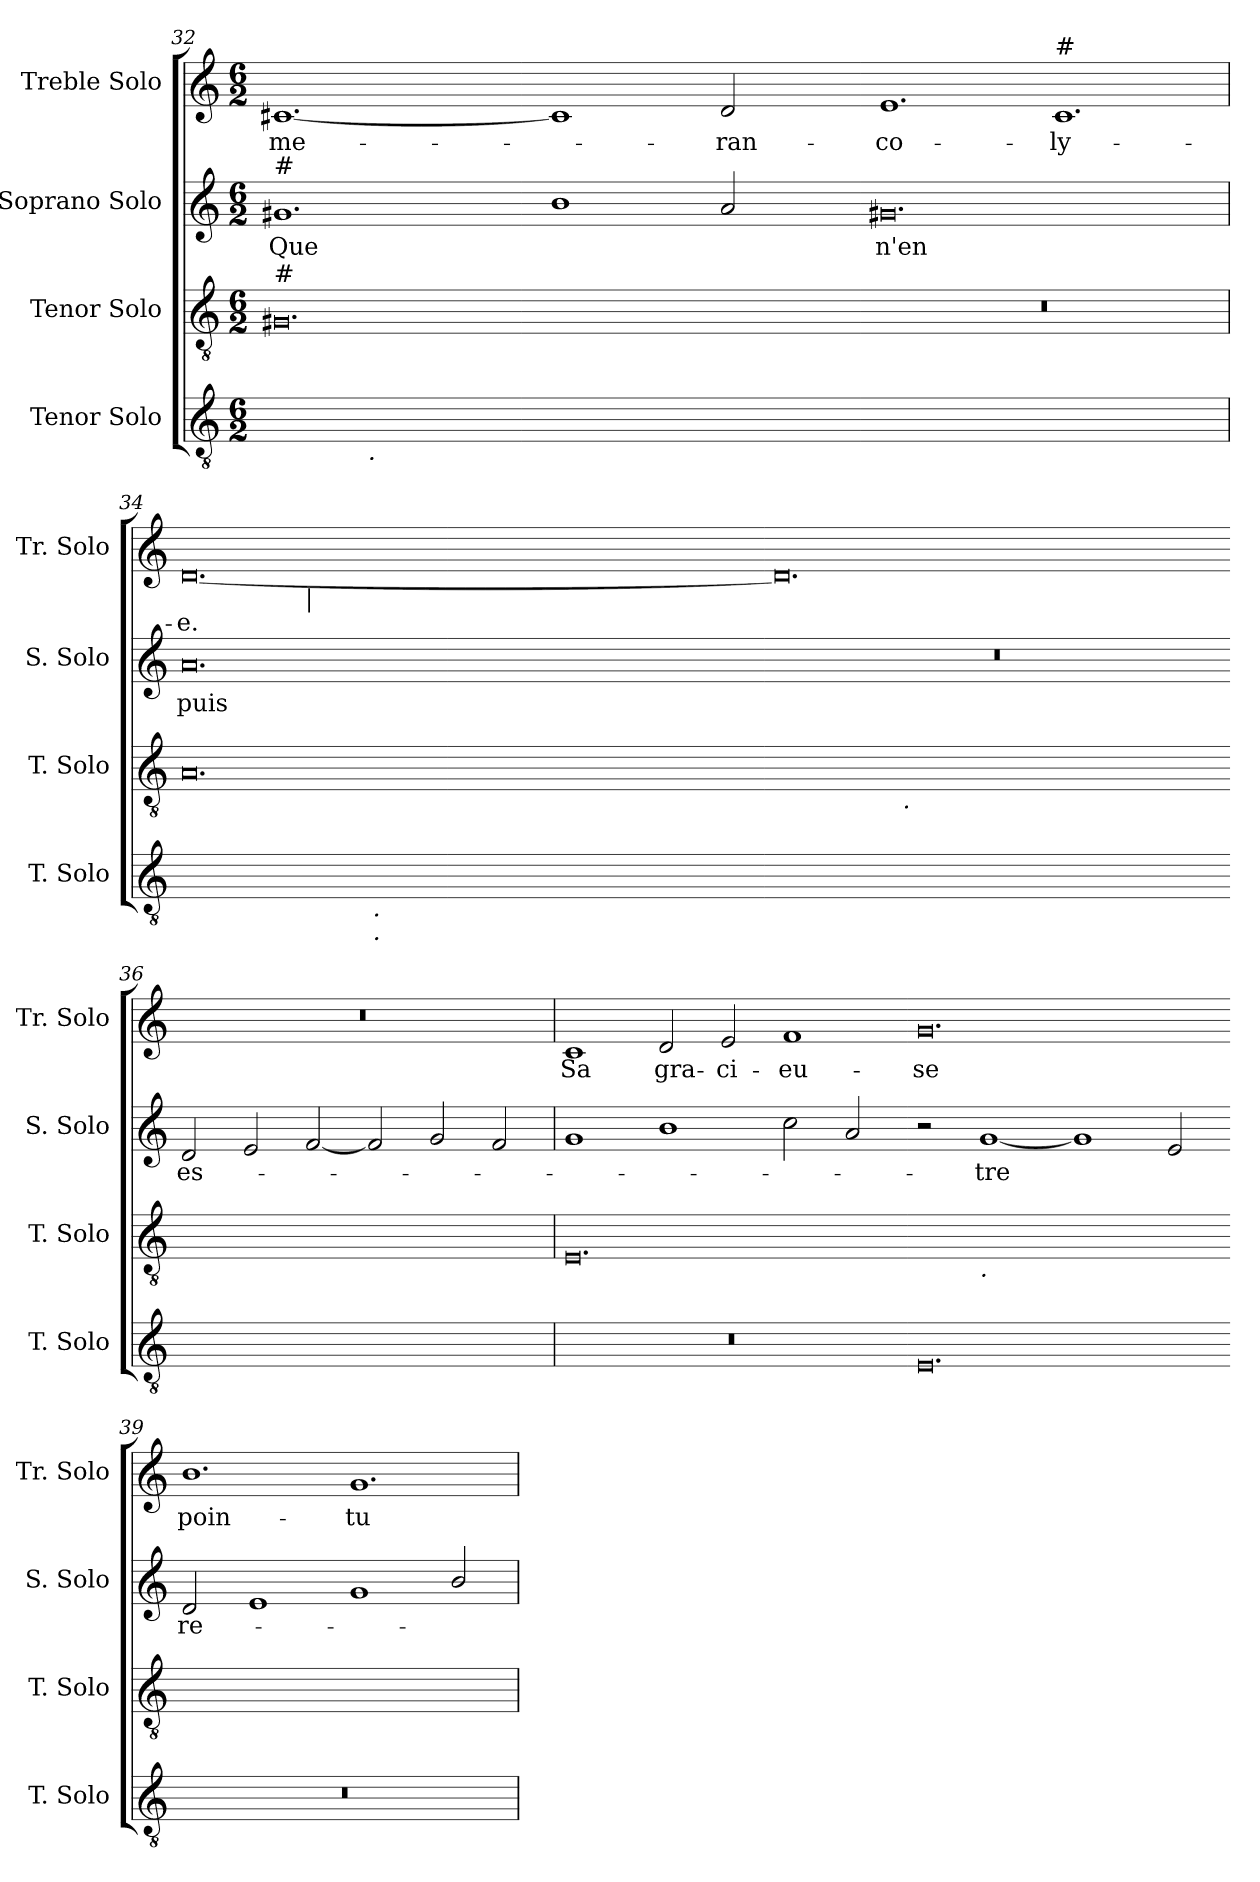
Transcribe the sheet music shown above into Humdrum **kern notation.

**kern	**kern	**kern	**text	**kern	**text
*part4	*part3	*part2	*part2	*part1	*part1
*staff4	*staff3	*staff2	*staff2	*staff1	*staff1
*I"Tenor Solo	*I"Tenor Solo	*I"Soprano Solo	*	*I"Treble Solo	*
*I'T. Solo	*I'T. Solo	*I'S. Solo	*	*I'Tr. Solo	*
*clefGv2	*clefGv2	*clefG2	*	*clefG2	*
*ITrd7c12	*ITrd7c12	*	*	*	*
*k[]	*k[]	*k[]	*	*k[]	*
*C:	*C:	*C:	*	*C:	*
*M6/2	*M6/2	*M6/2	*	*M6/2	*
=32	=32	=32	=32	=32	=32
!	!	!	!LO:LY:b:color=#000000	!	!
!	!	!LO:TX:a:t=#	!	!	!
!	!LO:TX:a:t=#	!	!	!	!
!	!	!	!	!	!LO:LY:b:color=#000000
*^	*	*	*	*	*
[<0.EEiyy	4ryy	0.GG#i	1.g#i	Que	[<1.c#Xi	me-
.	16ryy	.	.	.	.	.
.	128.ryy	.	.	.	.	.
!	!LO:TX:b:i:t=.	!	!	!	!	!
.	1ryy	.	.	.	.	.
.	1ryy	.	.	.	.	.
.	.	.	1bi	.	1c#i]	.
.	2ryy	.	.	.	.	.
!	!	!	!	!	!	!LO:LY:b:color=#000000
.	.	.	2ai/	.	2di/	-ran-
.	8ryy	.	.	.	.	.
.	32ryy	.	.	.	.	.
.	64ryy	.	.	.	.	.
.	256ryy	.	.	.	.	.
=33-	=33-	=33-	=33-	=33-	=33-	=33-
!	!	!LO:N:vis=1	!	!	!	!
*v	*v	*	*	*	*	*
*^	*	*	*	*	*
!	!	!	!	!LO:LY:b:color=#000000	!	!
*v	*v	*	*	*	*	*
*^	*	*	*	*	*
!	!	!	!	!	!	!LO:LY:b:color=#000000
*v	*v	*	*	*	*	*
0.EEiyy]	0.r	0.g#Xi	n'en	1.ei	-co-
!	!	!	!	!LO:TX:a:t=#	!
!	!	!	!	!	!LO:LY:b:color=#000000
.	.	.	.	1.c#i	-ly-
=34	=34	=34	=34	=34	=34
!	!	!	!LO:LY:b:color=#000000	!	!
!	!	!	!	!	!LO:LY:b:color=#000000
*^	*	*	*	*^	*
[<0.DDiyy	2ryy	0.AAi	0.ai	puis	[<0.di	4ryy	-e.
.	.	.	.	.	.	8ryy	.
.	.	.	.	.	.	16ryy	.
.	.	.	.	.	.	64ryy	.
.	.	.	.	.	.	128ryy	.
.	.	.	.	.	.	1024ryy	.
!	!	!	!	!	!	!LO:TX:b:i:t=|	!
.	.	.	.	.	.	1ryy	.
.	16ryy	.	.	.	.	.	.
.	32ryy	.	.	.	.	.	.
.	64ryy	.	.	.	.	.	.
.	256..ryy	.	.	.	.	.	.
!	!LO:TX:b:i:t=.	!	!	!	!	!	!
!	!LO:TX:b:i:t=.	!	!	!	!	!	!
.	1ryy	.	.	.	.	.	.
.	.	.	.	.	.	1ryy	.
.	1ryy	.	.	.	.	.	.
.	.	.	.	.	.	2ryy	.
.	4ryy	.	.	.	.	.	.
.	8ryy	.	.	.	.	.	.
.	.	.	.	.	.	32ryy	.
.	128ryy	.	.	.	.	.	.
.	.	.	.	.	.	256..ryy	.
.	1024ryy	.	.	.	.	.	.
=35-	=35-	=35-	=35-	=35-	=35-	=35-	=35-
!	!	!	!LO:N:vis=1	!	!	!	!
*v	*v	*^	*	*	*v	*v	*
0.DDiyy_<	[>0.Diyy	2ryy	0.r	.	0.di]	.
.	.	16ryy	.	.	.	.
.	.	32ryy	.	.	.	.
.	.	64ryy	.	.	.	.
.	.	256ryy	.	.	.	.
.	.	1024ryy	.	.	.	.
!	!	!LO:TX:b:i:t=.	!	!	!	!
.	.	1ryy	.	.	.	.
.	.	1ryy	.	.	.	.
.	.	4ryy	.	.	.	.
.	.	8ryy	.	.	.	.
.	.	128ryy	.	.	.	.
.	.	512.ryy	.	.	.	.
*	*v	*v	*	*	*	*
=36-	=36-	=36-	=36-	=36-	=36-
*	*^	*	*	*	*
!	!	!	!	!LO:LY:b:color=#000000	!LO:N:vis=1	!
*	*v	*v	*	*	*	*
0.DDiyy]	0.Diyy]	2di/	es-	0.r	.
.	.	2ei/	.	.	.
.	.	[<2fi/	.	.	.
.	.	2fi/]	.	.	.
.	.	2gi/	.	.	.
.	.	2fi/	.	.	.
!!LO:LB:g=z
=37	=37	=37	=37	=37	=37
!LO:N:vis=1	!	!	!	!	!
!	!	!	!	!	!LO:LY:b:color=#000000
0.r	0.EEi	1gi	.	1ci	Sa
!	!	!	!	!	!LO:LY:b:color=#000000
.	.	1bi	.	2di/	gra-
!	!	!	!	!	!LO:LY:b:color=#000000
.	.	.	.	2ei/	-ci-
!	!	!	!	!	!LO:LY:b:color=#000000
.	.	2cci\	.	1fi	-eu-
.	.	2ai/	.	.	.
=38-	=38-	=38-	=38-	=38-	=38-
!	!	!	!	!	!LO:LY:b:color=#000000
*	*^	*	*	*	*
0.EEi	[<0.GGiyy	2ryy	2r	.	0.gi	-se
!	!	!LO:TX:b:i:t=.	!	!	!	!
!	!	!	!	!LO:LY:b:color=#000000	!	!
.	.	1ryy	[<1gi	-tre	.	.
.	.	1.ryy	1gi]	.	.	.
.	.	.	2ei/	.	.	.
=39-	=39-	=39-	=39-	=39-	=39-	=39-
!LO:N:vis=1	!	!	!	!	!	!
*	*v	*v	*	*	*	*
*	*^	*	*	*	*
!	!	!	!	!LO:LY:b:color=#000000	!	!
*	*v	*v	*	*	*	*
*	*^	*	*	*	*
!	!	!	!	!	!	!LO:LY:b:color=#000000
*	*v	*v	*	*	*	*
0.r	0.GGiyy]	2di/	re-	1.bi	poin-
.	.	1ei	.	.	.
!	!	!	!	!	!LO:LY:b:color=#000000
.	.	1gi	.	1.gi	-tu-
.	.	2bi/	.	.	.
=	=	=	=	=	=
*-	*-	*-	*-	*-	*-
